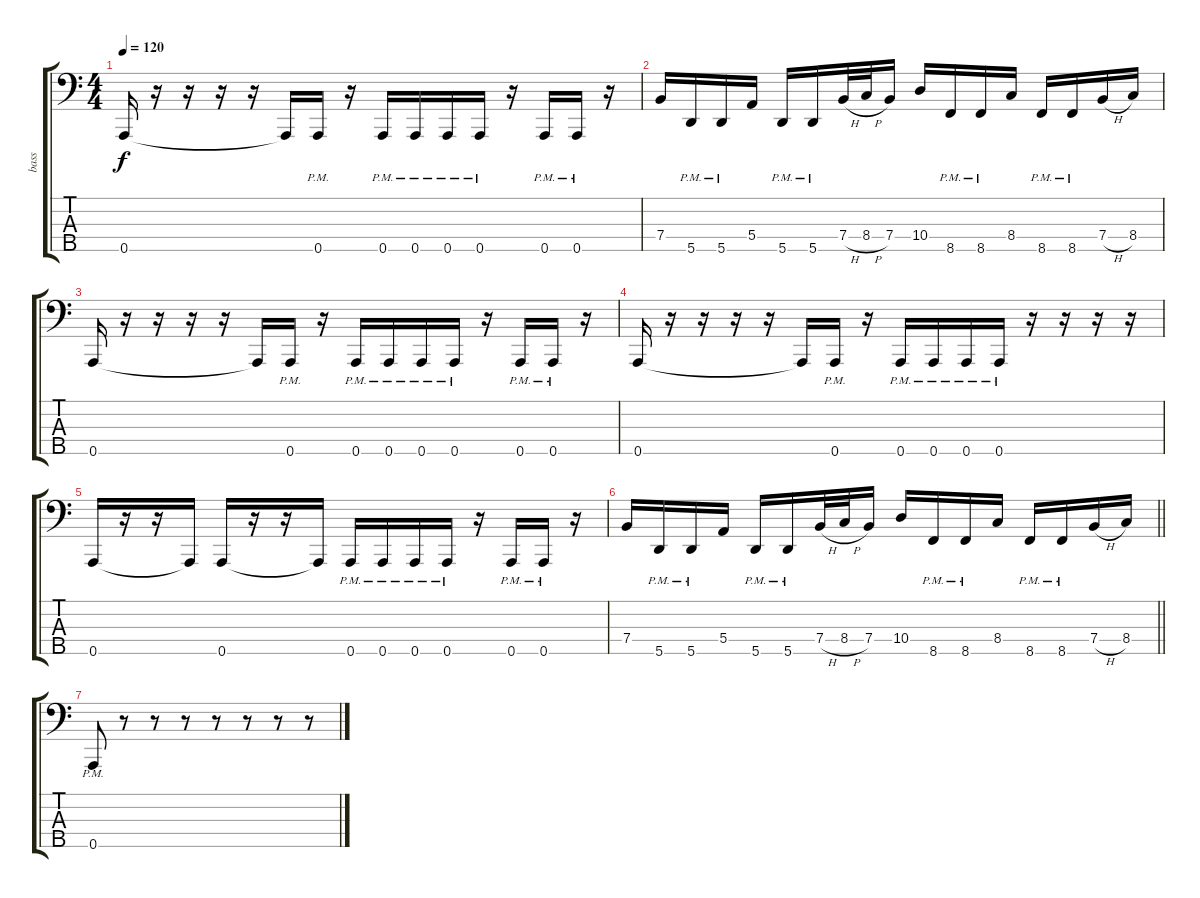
\track ("bass" "bass") {instrument electricbassfinger}
\staff {score tabs}
\tuning (Gb2 D2 A1 E1 A0) {hide}
\ts (4 4)
\tempo 120
\clef f4
\ks c
0.5.16{dy f} r.16 r.16 r.16 r.16 0.5{t}.16 0.5{pm}.16 r.16 0.5{pm}.16 0.5{pm}.16 0.5{pm}.16 0.5{pm}.16 r.16 0.5{pm}.16 0.5{pm}.16 r.16 |
7.4.16 5.5{pm}.16 5.5{pm}.16 5.4.16 5.5{pm}.16 5.5{pm}.16 7.4{h}.32 8.4{h}.32 7.4.16 10.4.16 8.5{pm}.16 8.5{pm}.16 8.4.16 8.5{pm}.16 8.5{pm}.16 7.4{h}.16 8.4.16 |
0.5.16 r.16 r.16 r.16 r.16 0.5{t}.16 0.5{pm}.16 r.16 0.5{pm}.16 0.5{pm}.16 0.5{pm}.16 0.5{pm}.16 r.16 0.5{pm}.16 0.5{pm}.16 r.16 |
0.5.16 r.16 r.16 r.16 r.16 0.5{t}.16 0.5{pm}.16 r.16 0.5{pm}.16 0.5{pm}.16 0.5{pm}.16 0.5{pm}.16 r.16 r.16 r.16 r.16 |
0.5.16 r.16 r.16 0.5{t}.16 0.5.16 r.16 r.16 0.5{t}.16 0.5{pm}.16 0.5{pm}.16 0.5{pm}.16 0.5{pm}.16 r.16 0.5{pm}.16 0.5{pm}.16 r.16 |
\barLineRight lightlight
7.4.16 5.5{pm}.16 5.5{pm}.16 5.4.16 5.5{pm}.16 5.5{pm}.16 7.4{h}.32 8.4{h}.32 7.4.16 10.4.16 8.5{pm}.16 8.5{pm}.16 8.4.16 8.5{pm}.16 8.5{pm}.16 7.4{h}.16 8.4.16 |
0.5{pm}.8 r.8 r.8 r.8 r.8 r.8 r.8 r.8
